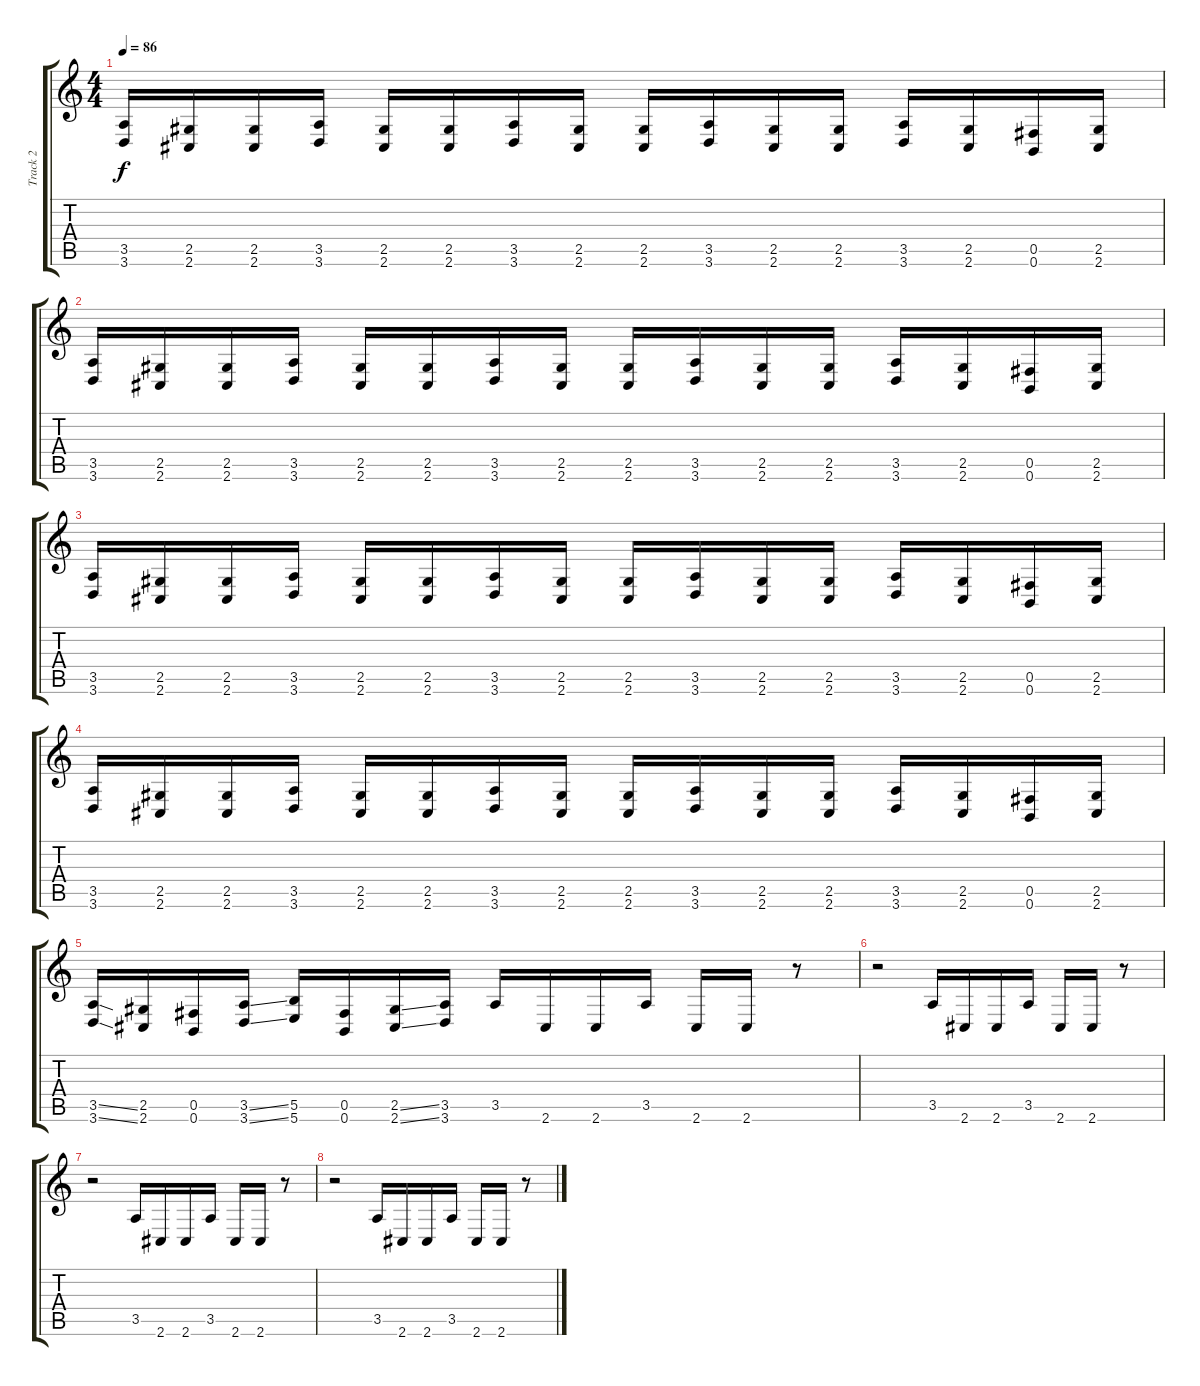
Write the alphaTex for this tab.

\track ("Track 2" "Track 2") {instrument distortionguitar}
\staff {score tabs}
\tuning (Db4 Ab3 E3 B2 Gb2 B1) {hide}
\ts (4 4)
\tempo 86
\clef g2
\ks c
(3.5 3.6).16{dy f} (2.5 2.6).16 (2.5 2.6).16 (3.5 3.6).16 (2.5 2.6).16 (2.5 2.6).16 (3.5 3.6).16 (2.5 2.6).16 (2.5 2.6).16 (3.5 3.6).16 (2.5 2.6).16 (2.5 2.6).16 (3.5 3.6).16 (2.5 2.6).16 (0.5 0.6).16 (2.5 2.6).16 |
(3.5 3.6).16 (2.5 2.6).16 (2.5 2.6).16 (3.5 3.6).16 (2.5 2.6).16 (2.5 2.6).16 (3.5 3.6).16 (2.5 2.6).16 (2.5 2.6).16 (3.5 3.6).16 (2.5 2.6).16 (2.5 2.6).16 (3.5 3.6).16 (2.5 2.6).16 (0.5 0.6).16 (2.5 2.6).16 |
(3.5 3.6).16 (2.5 2.6).16 (2.5 2.6).16 (3.5 3.6).16 (2.5 2.6).16 (2.5 2.6).16 (3.5 3.6).16 (2.5 2.6).16 (2.5 2.6).16 (3.5 3.6).16 (2.5 2.6).16 (2.5 2.6).16 (3.5 3.6).16 (2.5 2.6).16 (0.5 0.6).16 (2.5 2.6).16 |
(3.5 3.6).16 (2.5 2.6).16 (2.5 2.6).16 (3.5 3.6).16 (2.5 2.6).16 (2.5 2.6).16 (3.5 3.6).16 (2.5 2.6).16 (2.5 2.6).16 (3.5 3.6).16 (2.5 2.6).16 (2.5 2.6).16 (3.5 3.6).16 (2.5 2.6).16 (0.5 0.6).16 (2.5 2.6).16 |
(3.5{ss} 3.6{ss}).16 (2.5 2.6).16 (0.5 0.6).16 (3.5{ss} 3.6{ss}).16 (5.5 5.6).16 (0.5 0.6).16 (2.5{ss} 2.6{ss}).16 (3.5 3.6).16 3.5.16 2.6.16 2.6.16 3.5.16 2.6.16 2.6.16 r.8 |
r.2 3.5.16 2.6.16 2.6.16 3.5.16 2.6.16 2.6.16 r.8 |
r.2 3.5.16 2.6.16 2.6.16 3.5.16 2.6.16 2.6.16 r.8 |
r.2 3.5.16 2.6.16 2.6.16 3.5.16 2.6.16 2.6.16 r.8
